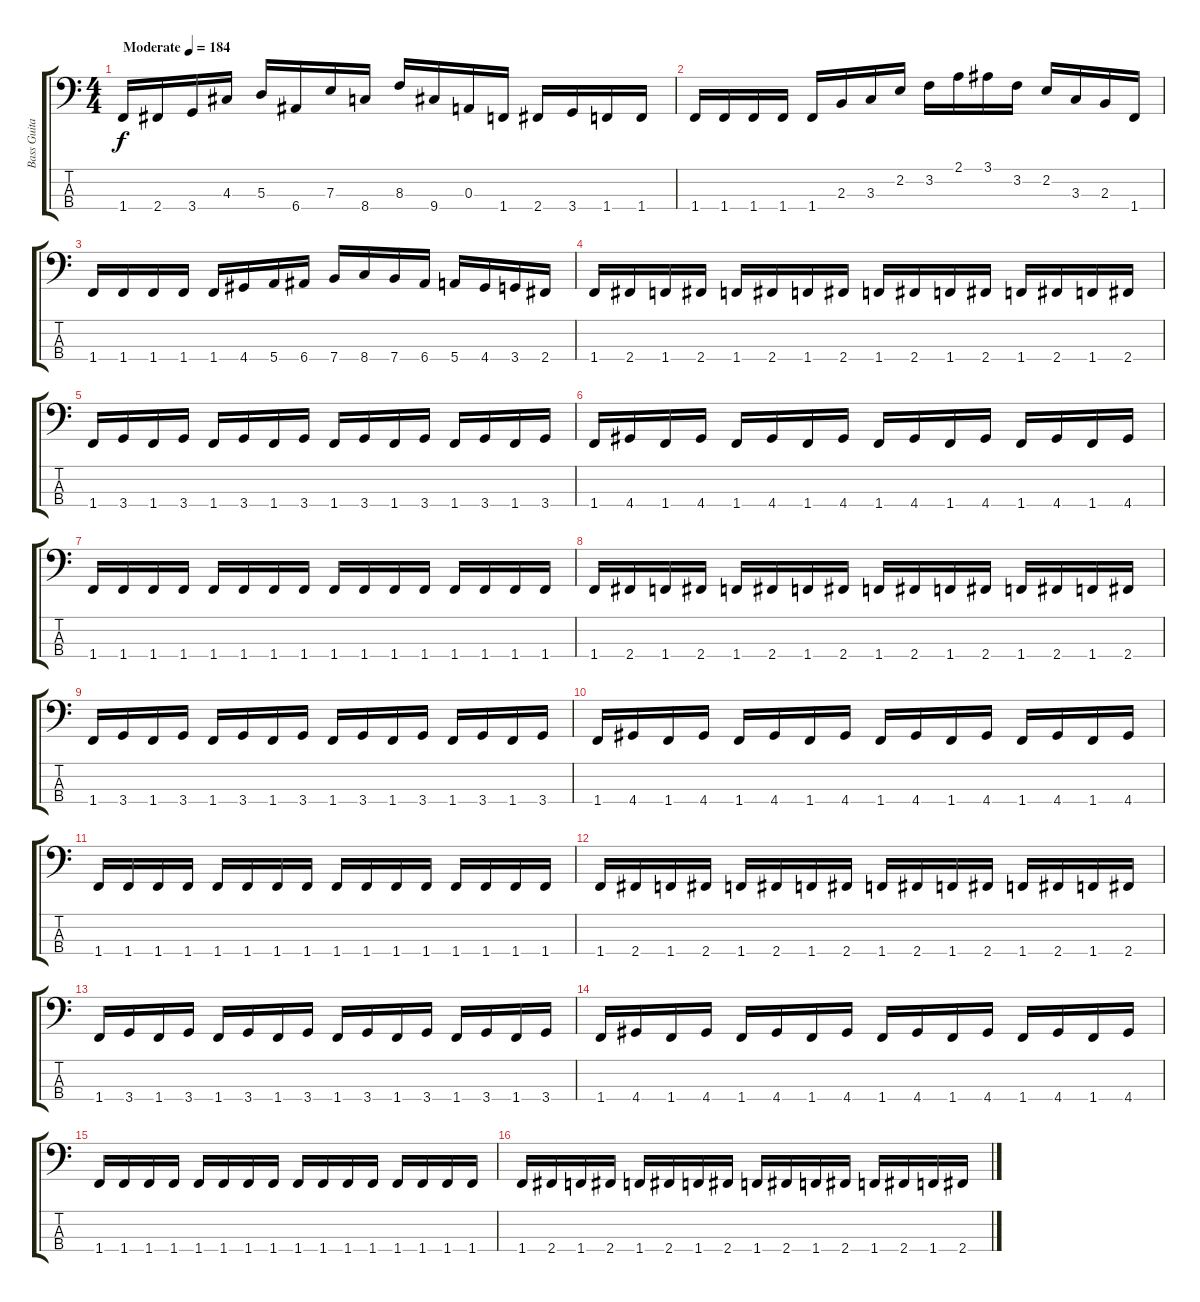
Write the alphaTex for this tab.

\track ("Bass Guitar" "Bass Guita") {solo instrument electricbassfinger}
\staff {score tabs}
\tuning (G2 D2 A1 E1) {hide}
\ts (4 4)
\tempo (184 "Moderate")
\clef f4
\ks c
1.4.16{dy f instrument electricbassfinger} 2.4.16 3.4.16 4.3.16 5.3.16 6.4.16 7.3.16 8.4.16 8.3.16 9.4.16 0.3.16 1.4.16 2.4.16 3.4.16 1.4.16 1.4.16 |
1.4.16 1.4.16 1.4.16 1.4.16 1.4.16 2.3.16 3.3.16 2.2.16 3.2.16 2.1.16 3.1.16 3.2.16 2.2.16 3.3.16 2.3.16 1.4.16 |
1.4.16 1.4.16 1.4.16 1.4.16 1.4.16 4.4.16 5.4.16 6.4.16 7.4.16 8.4.16 7.4.16 6.4.16 5.4.16 4.4.16 3.4.16 2.4.16 |
1.4.16 2.4.16 1.4.16 2.4.16 1.4.16 2.4.16 1.4.16 2.4.16 1.4.16 2.4.16 1.4.16 2.4.16 1.4.16 2.4.16 1.4.16 2.4.16 |
1.4.16 3.4.16 1.4.16 3.4.16 1.4.16 3.4.16 1.4.16 3.4.16 1.4.16 3.4.16 1.4.16 3.4.16 1.4.16 3.4.16 1.4.16 3.4.16 |
1.4.16 4.4.16 1.4.16 4.4.16 1.4.16 4.4.16 1.4.16 4.4.16 1.4.16 4.4.16 1.4.16 4.4.16 1.4.16 4.4.16 1.4.16 4.4.16 |
1.4.16 1.4.16 1.4.16 1.4.16 1.4.16 1.4.16 1.4.16 1.4.16 1.4.16 1.4.16 1.4.16 1.4.16 1.4.16 1.4.16 1.4.16 1.4.16 |
1.4.16 2.4.16 1.4.16 2.4.16 1.4.16 2.4.16 1.4.16 2.4.16 1.4.16 2.4.16 1.4.16 2.4.16 1.4.16 2.4.16 1.4.16 2.4.16 |
1.4.16 3.4.16 1.4.16 3.4.16 1.4.16 3.4.16 1.4.16 3.4.16 1.4.16 3.4.16 1.4.16 3.4.16 1.4.16 3.4.16 1.4.16 3.4.16 |
1.4.16 4.4.16 1.4.16 4.4.16 1.4.16 4.4.16 1.4.16 4.4.16 1.4.16 4.4.16 1.4.16 4.4.16 1.4.16 4.4.16 1.4.16 4.4.16 |
1.4.16 1.4.16 1.4.16 1.4.16 1.4.16 1.4.16 1.4.16 1.4.16 1.4.16 1.4.16 1.4.16 1.4.16 1.4.16 1.4.16 1.4.16 1.4.16 |
1.4.16 2.4.16 1.4.16 2.4.16 1.4.16 2.4.16 1.4.16 2.4.16 1.4.16 2.4.16 1.4.16 2.4.16 1.4.16 2.4.16 1.4.16 2.4.16 |
1.4.16 3.4.16 1.4.16 3.4.16 1.4.16 3.4.16 1.4.16 3.4.16 1.4.16 3.4.16 1.4.16 3.4.16 1.4.16 3.4.16 1.4.16 3.4.16 |
1.4.16 4.4.16 1.4.16 4.4.16 1.4.16 4.4.16 1.4.16 4.4.16 1.4.16 4.4.16 1.4.16 4.4.16 1.4.16 4.4.16 1.4.16 4.4.16 |
1.4.16 1.4.16 1.4.16 1.4.16 1.4.16 1.4.16 1.4.16 1.4.16 1.4.16 1.4.16 1.4.16 1.4.16 1.4.16 1.4.16 1.4.16 1.4.16 |
1.4.16 2.4.16 1.4.16 2.4.16 1.4.16 2.4.16 1.4.16 2.4.16 1.4.16 2.4.16 1.4.16 2.4.16 1.4.16 2.4.16 1.4.16 2.4.16
